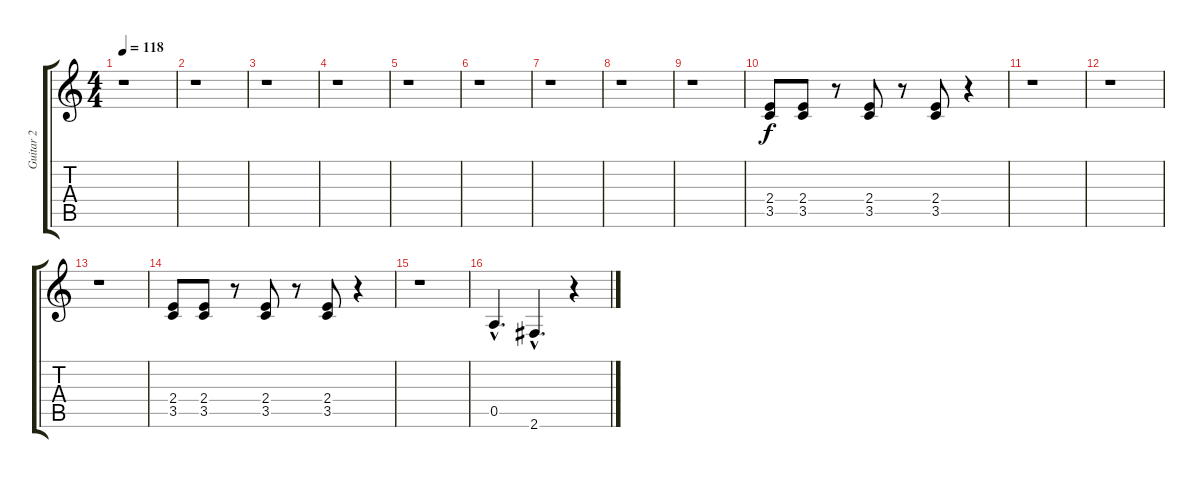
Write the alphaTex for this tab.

\track ("Guitar 2" "Guitar 2") {instrument acousticguitarnylon}
\staff {score tabs}
\tuning (E4 B3 G3 D3 A2 E2) {hide}
\ts (4 4)
\tempo 118
\clef g2
\ks c
r.1{dy f} |
r.1 |
r.1 |
r.1 |
r.1 |
r.1 |
r.1 |
r.1 |
r.1 |
(2.4 3.5).8{instrument englishhorn} (2.4 3.5).8 r.8 (2.4 3.5).8 r.8 (2.4 3.5).8 r.4 |
r.1 |
r.1 |
r.1 |
(2.4 3.5).8 (2.4 3.5).8 r.8 (2.4 3.5).8 r.8 (2.4 3.5).8 r.4 |
r.1 |
0.5{hac}.4{d} 2.6{hac}.4{d} r.4
